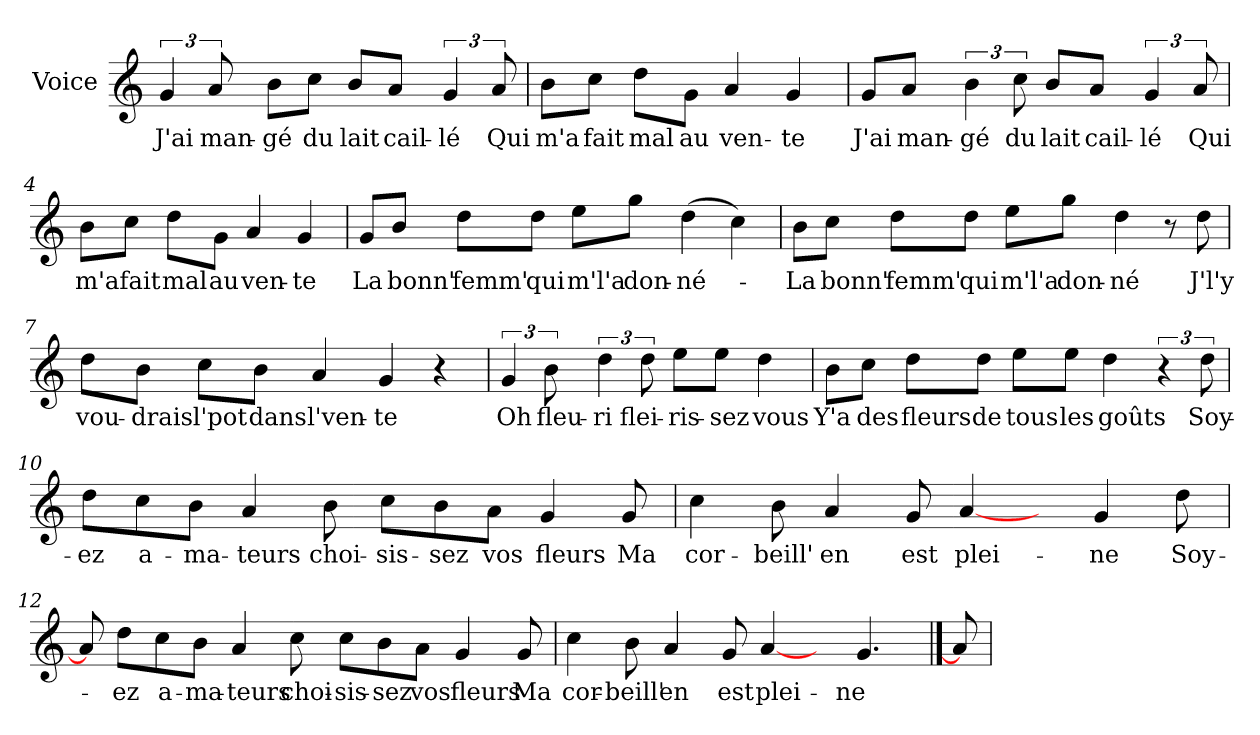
**kern	**text
*part1	*part1
*staff1	*staff1
*I"Voice	*
*I'V	*
*clefG2	*
*k[]	*
*C:	*
=1	=1
6g/	J'ai
12a/	man-
8b\L	-gé
8cc\J	du
8b/L	lait
8a/J	cail-
6g/	-lé
12a/	Qui
=2	=2
8b\L	m'a
8cc\J	fait
8dd\L	mal
8g\J	au
4a/	ven-
4g/	-te
=3	=3
8g/L	J'ai
8a/J	man-
6b\	-gé
12cc\	du
8b/L	lait
8a/J	cail-
6g/	-lé
12a/	Qui
!!LO:LB:g=z
=4	=4
8b\L	m'a
8cc\J	fait
8dd\L	mal
8g\J	au
4a/	ven-
4g/	-te
=5	=5
8g/L	La
8b/J	bonn'
8dd\L	femm'
8dd\J	qui
8ee\L	m'l'a
8gg\J	don-
(>4dd\	-né-
4cc\)	.
=6	=6
8b\L	-La
8cc\J	bonn'
8dd\L	femm'
8dd\J	qui
8ee\L	m'l'a
8gg\J	don-
4dd\	-né
8r	.
8dd\	J'l'y
!!LO:LB:g=z
=7	=7
8dd\L	vou-
8b\J	-drais
8cc\L	l'pot
8b\J	dans
4a/	l'ven-
4g/	-te
4r	.
=8	=8
6g/	Oh
12b\	fleu-
6dd\	-ri
12dd\	flei-
8ee\L	-ris-
8ee\J	-sez
4dd\	vous
=9	=9
8b\L	Y'a
8cc\J	des
8dd\L	fleurs
8dd\J	de
8ee\L	tous
8ee\J	les
4dd\	goûts
6r	.
12dd\	Soy-
!!LO:LB:g=z
=10	=10
*MM188	*
8dd\L	-ez
8cc\	a-
8b\J	-ma-
4a/	-teurs
8b\	choi-
8cc\L	-sis-
8b\	-sez
8a\J	vos
4g/	fleurs
8g/	Ma
=11	=11
4cc\	cor-
8b\	-beill'
4a/	en
8g/	est
[4a/	plei-
8ryy	.
4g/	-ne
8dd\	Soy-
!!LO:LB:g=z
=12	=12
8a/]	.
8dd\L	-ez
8cc\	a-
8b\J	-ma-
4a/	-teurs
8cc\	choi-
8cc\L	-sis-
8b\	-sez
8a\J	vos
4g/	fleurs
8g/	Ma
=13	=13
4cc\	cor-
8b\	-beill'
4a/	en
8g/	est
[4a/	plei-
8ryy	.
4.g/	-ne
==14	==14
8a/]	.
=	=
*-	*-
